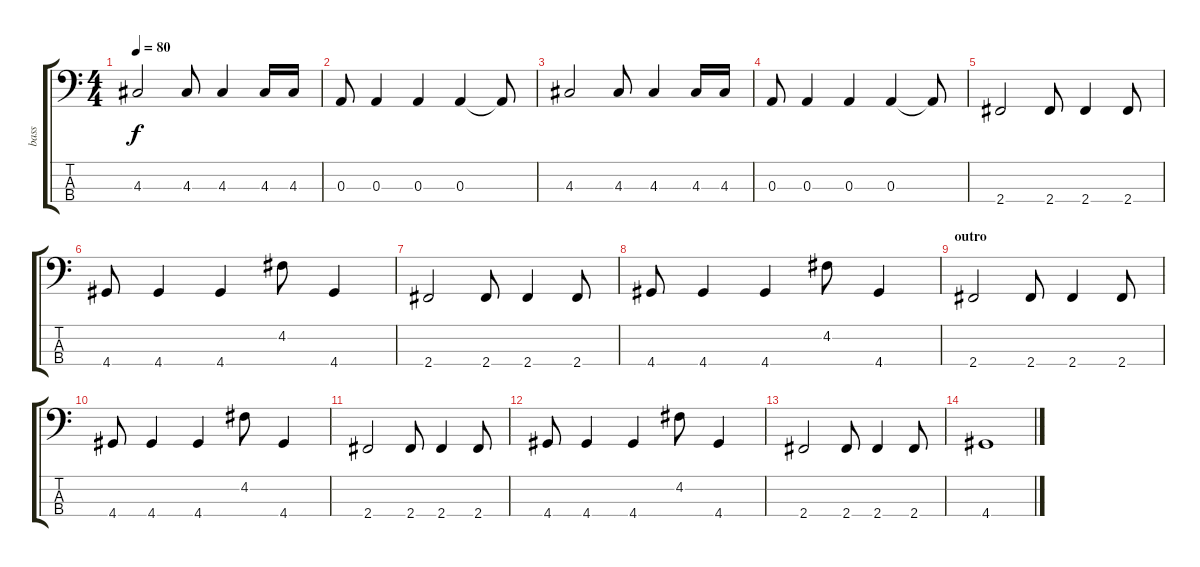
\track ("bass" "bass") {instrument acousticbass}
\staff {score tabs}
\tuning (G2 D2 A1 E1) {hide}
\ts (4 4)
\tempo 80
\clef f4
\ks c
4.3.2{dy f} 4.3.8 4.3.4 4.3.16 4.3.16 |
0.3.8 0.3.4 0.3.4 0.3.4 0.3{t}.8 |
4.3.2 4.3.8 4.3.4 4.3.16 4.3.16 |
0.3.8 0.3.4 0.3.4 0.3.4 0.3{t}.8 |
2.4.2 2.4.8 2.4.4 2.4.8 |
4.4.8 4.4.4 4.4.4 4.2.8 4.4.4 |
2.4.2 2.4.8 2.4.4 2.4.8 |
4.4.8 4.4.4 4.4.4 4.2.8 4.4.4 |
\section ("" "outro")
2.4.2 2.4.8 2.4.4 2.4.8 |
4.4.8 4.4.4 4.4.4 4.2.8 4.4.4 |
2.4.2 2.4.8 2.4.4 2.4.8 |
4.4.8 4.4.4 4.4.4 4.2.8 4.4.4 |
2.4.2 2.4.8 2.4.4 2.4.8 |
4.4.1
